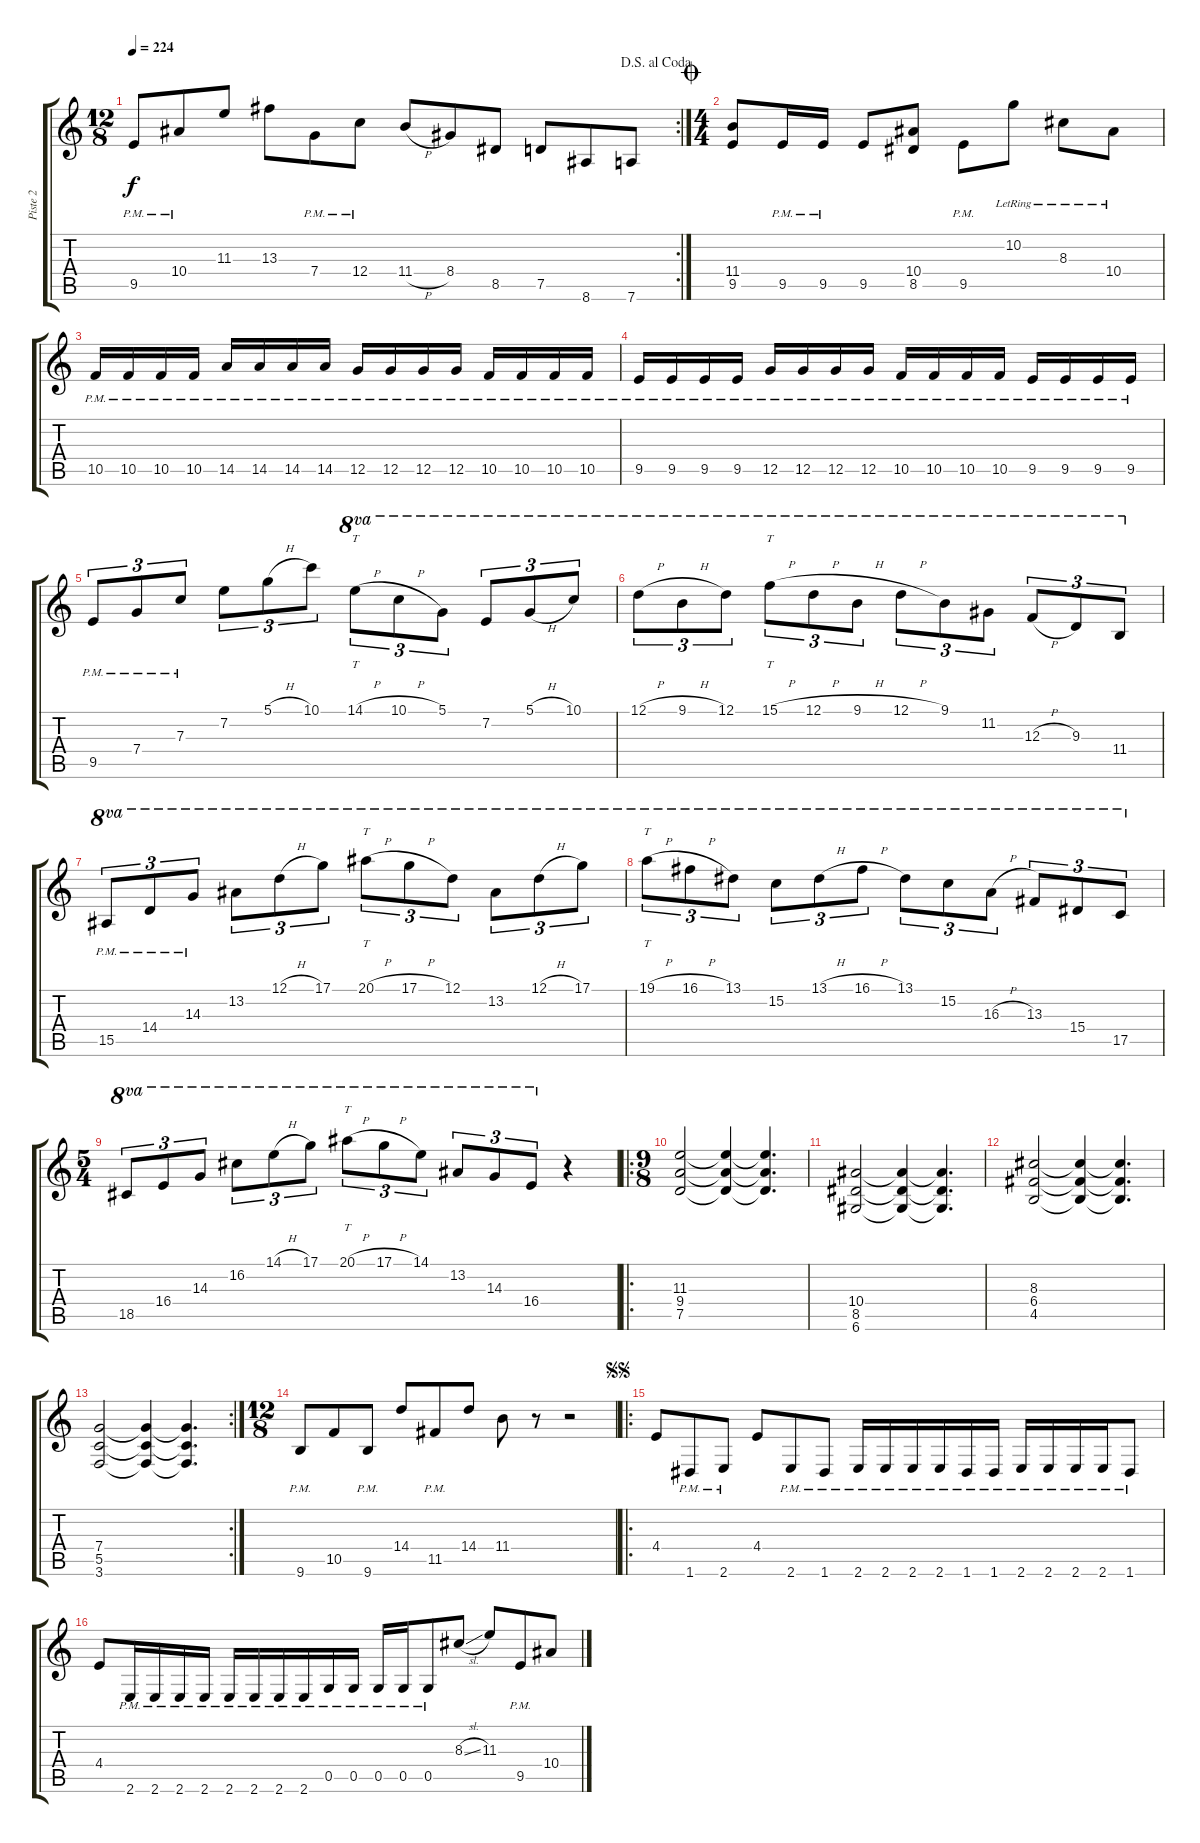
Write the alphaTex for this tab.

\track ("Piste 2" "Piste 2") {instrument overdrivenguitar}
\staff {score tabs}
\tuning (D4 A3 F3 C3 G2 D2) {hide}
\rc 2
\ts (12 8)
\jump dalsegnoalcoda
\tempo 224
\clef g2
\ks c
9.5{pm}.8{dy f} 10.4{pm}.8 11.3.8 13.3.8 7.4{pm}.8 12.4{pm}.8 11.4{h}.8 8.4.8 8.5.8 7.5.8 8.6.8 7.6.8 |
\ts (4 4)
\jump coda
(11.4 9.5).8 9.5{pm}.16 9.5{pm}.16 9.5.8 (10.4 8.5).8 9.5{pm}.8 10.2{lr}.8 8.3{lr}.8 10.4{lr}.8 |
10.5{pm}.16 10.5{pm}.16 10.5{pm}.16 10.5{pm}.16 14.5{pm}.16 14.5{pm}.16 14.5{pm}.16 14.5{pm}.16 12.5{pm}.16 12.5{pm}.16 12.5{pm}.16 12.5{pm}.16 10.5{pm}.16 10.5{pm}.16 10.5{pm}.16 10.5{pm}.16 |
9.5{pm}.16 9.5{pm}.16 9.5{pm}.16 9.5{pm}.16 12.5{pm}.16 12.5{pm}.16 12.5{pm}.16 12.5{pm}.16 10.5{pm}.16 10.5{pm}.16 10.5{pm}.16 10.5{pm}.16 9.5{pm}.16 9.5{pm}.16 9.5{pm}.16 9.5{pm}.16 |
9.5{pm}.8{tu (3 2)} 7.4{pm}.8{tu (3 2)} 7.3{pm}.8{tu (3 2)} 7.2.8{tu (3 2)} 5.1{h}.8{tu (3 2)} 10.1.8{tu (3 2)} 14.1{h}.8{tt tu (3 2) ot 8va} 10.1{h}.8{tu (3 2) ot 8va} 5.1.8{tu (3 2) ot 8va} 7.2.8{tu (3 2) ot 8va} 5.1{h}.8{tu (3 2) ot 8va} 10.1.8{tu (3 2) ot 8va} |
12.1{h}.8{tu (3 2) ot 8va} 9.1{h}.8{tu (3 2) ot 8va} 12.1.8{tu (3 2) ot 8va} 15.1{h}.8{tt tu (3 2) ot 8va} 12.1{h}.8{tu (3 2) ot 8va} 9.1{h}.8{tu (3 2) ot 8va} 12.1{h}.8{tu (3 2) ot 8va} 9.1.8{tu (3 2) ot 8va} 11.2.8{tu (3 2) ot 8va} 12.3{h}.8{tu (3 2) ot 8va} 9.3.8{tu (3 2) ot 8va} 11.4.8{tu (3 2) ot 8va} |
15.5{pm}.8{tu (3 2) ot 8va} 14.4{pm}.8{tu (3 2) ot 8va} 14.3{pm}.8{tu (3 2) ot 8va} 13.2.8{tu (3 2) ot 8va} 12.1{h}.8{tu (3 2) ot 8va} 17.1.8{tu (3 2) ot 8va} 20.1{h}.8{tt tu (3 2) ot 8va} 17.1{h}.8{tu (3 2) ot 8va} 12.1.8{tu (3 2) ot 8va} 13.2.8{tu (3 2) ot 8va} 12.1{h}.8{tu (3 2) ot 8va} 17.1.8{tu (3 2) ot 8va} |
19.1{h}.8{tt tu (3 2) ot 8va} 16.1{h}.8{tu (3 2) ot 8va} 13.1.8{tu (3 2) ot 8va} 15.2.8{tu (3 2) ot 8va} 13.1{h}.8{tu (3 2) ot 8va} 16.1{h}.8{tu (3 2) ot 8va} 13.1.8{tu (3 2) ot 8va} 15.2.8{tu (3 2) ot 8va} 16.3{h}.8{tu (3 2) ot 8va} 13.3.8{tu (3 2) ot 8va} 15.4.8{tu (3 2) ot 8va} 17.5.8{tu (3 2) ot 8va} |
\ts (5 4)
18.5.8{tu (3 2) ot 8va} 16.4.8{tu (3 2) ot 8va} 14.3.8{tu (3 2) ot 8va} 16.2.8{tu (3 2) ot 8va} 14.1{h}.8{tu (3 2) ot 8va} 17.1.8{tu (3 2) ot 8va} 20.1{h}.8{tt tu (3 2) ot 8va} 17.1{h}.8{tu (3 2) ot 8va} 14.1.8{tu (3 2) ot 8va} 13.2.8{tu (3 2) ot 8va} 14.3.8{tu (3 2) ot 8va} 16.4.8{tu (3 2) ot 8va} r.4 |
\ro
\ts (9 8)
(11.3 9.4 7.5).2 (11.3{t} 9.4{t} 7.5{t}).4 (11.3{t} 9.4{t} 7.5{t}).4{d} |
(10.4 8.5 6.6).2 (10.4{t} 8.5{t} 6.6{t}).4 (10.4{t} 8.5{t} 6.6{t}).4{d} |
(8.3 6.4 4.5).2 (8.3{t} 6.4{t} 4.5{t}).4 (8.3{t} 6.4{t} 4.5{t}).4{d} |
\rc 2
(7.4 5.5 3.6).2 (7.4{t} 5.5{t} 3.6{t}).4 (7.4{t} 5.5{t} 3.6{t}).4{d} |
\ts (12 8)
9.6{pm}.8 10.5.8 9.6{pm}.8 14.4.8 11.5{pm}.8 14.4.8 11.4.8 r.8 r.2 |
\ro
\jump segnosegno
4.4.8 1.6{pm}.8 2.6{pm}.8 4.4.8 2.6{pm}.8 1.6{pm}.8 2.6{pm}.16 2.6{pm}.16 2.6{pm}.16 2.6{pm}.16 1.6{pm}.16 1.6{pm}.16 2.6{pm}.16 2.6{pm}.16 2.6{pm}.16 2.6{pm}.16 1.6{pm}.8 |
4.4.8 2.6{pm}.16 2.6{pm}.16 2.6{pm}.16 2.6{pm}.16 2.6{pm}.16 2.6{pm}.16 2.6{pm}.16 2.6{pm}.16 0.5{pm}.16 0.5{pm}.16 0.5{pm}.16 0.5{pm}.16 0.5{pm}.8 8.3{sl}.8 11.3.8 9.5{pm}.8 10.4{sl}.8
